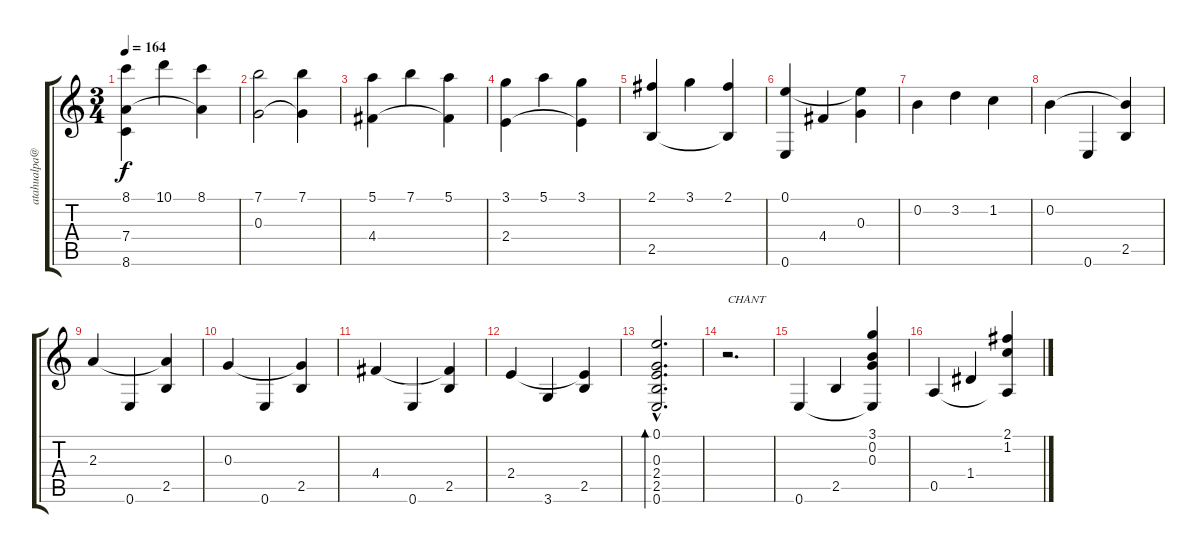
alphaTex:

\track ("" "atahualpa@") {instrument acousticguitarnylon}
\staff {score tabs}
\tuning (E4 B3 G3 D3 A2 E2) {hide}
\ts (3 4)
\tempo 164
\clef g2
\ks c
(8.1 7.4 8.6).4{dy f} 10.1.4 (8.1 7.4{t}).4 |
(7.1 0.3).2 (7.1 0.3{t}).4 |
(5.1 4.4).4 7.1.4 (5.1 4.4{t}).4 |
(3.1 2.4).4 5.1.4 (3.1 2.4{t}).4 |
(2.1 2.5).4 3.1.4 (2.1 2.5{t}).4 |
(0.1 0.6).4 4.4.4 (0.1{t} 0.3).4 |
0.2.4 3.2.4 1.2.4 |
0.2.4 0.6.4 (0.2{t} 2.5).4 |
2.3.4 0.6.4 (2.3{t} 2.5).4 |
0.3.4 0.6.4 (0.3{t} 2.5).4 |
4.4.4 0.6.4 (4.4{t} 2.5).4 |
2.4.4 3.6.4 (2.4{t} 2.5).4 |
(0.1{hac} 0.3{hac} 2.4{hac} 2.5{hac} 0.6{hac}).2{d bd 60} |
r.2{d txt "CHANT"} |
0.6.4 2.5.4 (3.1 0.2 0.3 0.6{t}).4 |
0.5.4 1.4.4 (2.1 1.2 0.5{t}).4
